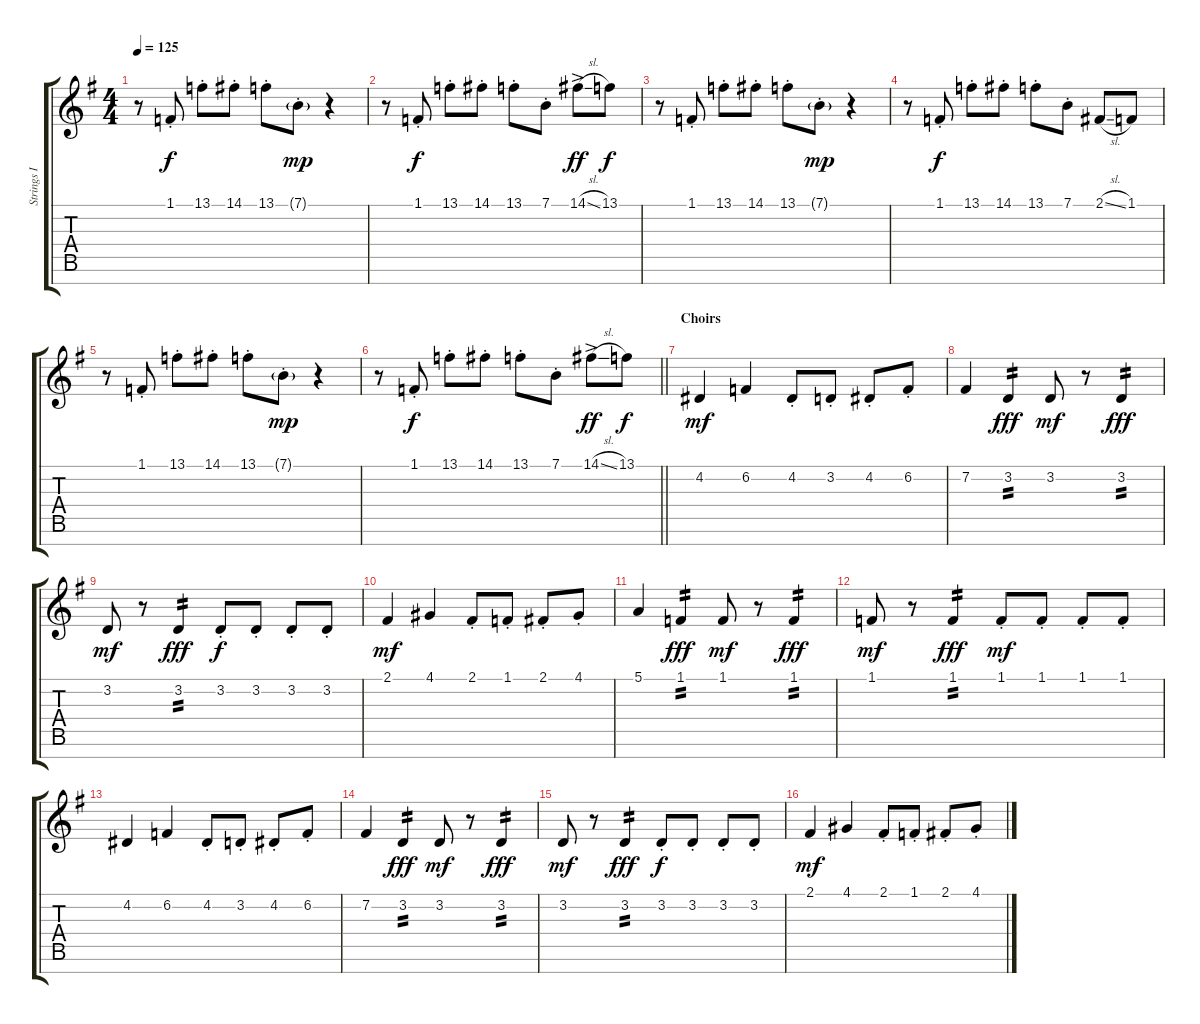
\track ("Strings I" "Strings I") {instrument stringensemble1}
\staff {score tabs}
\tuning (E4 B3 G3 D3 A2 E2 B1) {hide}
\ts (4 4)
\tempo 125
\clef g2
\ks g
r.8{dy f} 1.1{st}.8 13.1{st}.8 14.1{st}.8 13.1{st}.8 7.1{g st}.8{dy mp} r.4 |
r.8 1.1{st}.8{dy f} 13.1{st}.8 14.1{st}.8 13.1{st}.8 7.1{st}.8 14.1{sl ac}.8{dy ff} 13.1.8{dy f} |
r.8 1.1{st}.8 13.1{st}.8 14.1{st}.8 13.1{st}.8 7.1{g st}.8{dy mp} r.4 |
r.8 1.1{st}.8{dy f} 13.1{st}.8 14.1{st}.8 13.1{st}.8 7.1{st}.8 2.1{sl}.8 1.1.8 |
r.8 1.1{st}.8 13.1{st}.8 14.1{st}.8 13.1{st}.8 7.1{g st}.8{dy mp} r.4 |
\barLineRight lightlight
r.8 1.1{st}.8{dy f} 13.1{st}.8 14.1{st}.8 13.1{st}.8 7.1{st}.8 14.1{sl ac}.8{dy ff} 13.1.8{dy f} |
\section ("" "Choirs")
4.2.4{dy mf} 6.2.4 4.2{st}.8 3.2{st}.8 4.2{st}.8 6.2{st}.8 |
7.2.4 3.2.4{tp 2 dy fff} 3.2.8{dy mf} r.8 3.2.4{tp 2 dy fff} |
3.2.8{dy mf} r.8 3.2.4{tp 2 dy fff} 3.2{st}.8{dy f} 3.2{st}.8 3.2{st}.8 3.2{st}.8 |
2.1.4{dy mf} 4.1.4 2.1{st}.8 1.1{st}.8 2.1{st}.8 4.1{st}.8 |
5.1.4 1.1.4{tp 2 dy fff} 1.1.8{dy mf} r.8 1.1.4{tp 2 dy fff} |
1.1.8{dy mf} r.8 1.1.4{tp 2 dy fff} 1.1{st}.8{dy mf} 1.1{st}.8 1.1{st}.8 1.1{st}.8 |
4.2.4 6.2.4 4.2{st}.8 3.2{st}.8 4.2{st}.8 6.2{st}.8 |
7.2.4 3.2.4{tp 2 dy fff} 3.2.8{dy mf} r.8 3.2.4{tp 2 dy fff} |
3.2.8{dy mf} r.8 3.2.4{tp 2 dy fff} 3.2{st}.8{dy f} 3.2{st}.8 3.2{st}.8 3.2{st}.8 |
2.1.4{dy mf} 4.1.4 2.1{st}.8 1.1{st}.8 2.1{st}.8 4.1{st}.8
